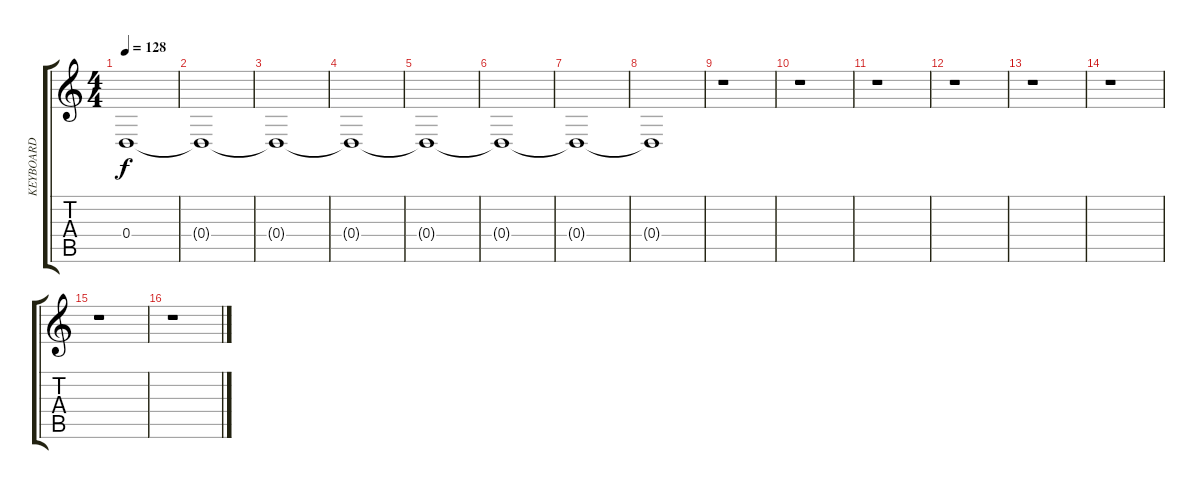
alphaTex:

\track ("KEYBOARD" "KEYBOARD") {instrument synthbrass2}
\staff {score tabs}
\tuning (E4 B3 G3 D3 A2 E2) {hide}
\ts (4 4)
\tempo 128
\clef g2
\ks c
0.4.1{dy f instrument synthbrass2} |
0.4{t}.1 |
0.4{t}.1 |
0.4{t}.1 |
0.4{t}.1 |
0.4{t}.1 |
0.4{t}.1 |
0.4{t}.1 |
r.1 |
r.1 |
r.1 |
r.1 |
r.1 |
r.1 |
r.1 |
r.1
